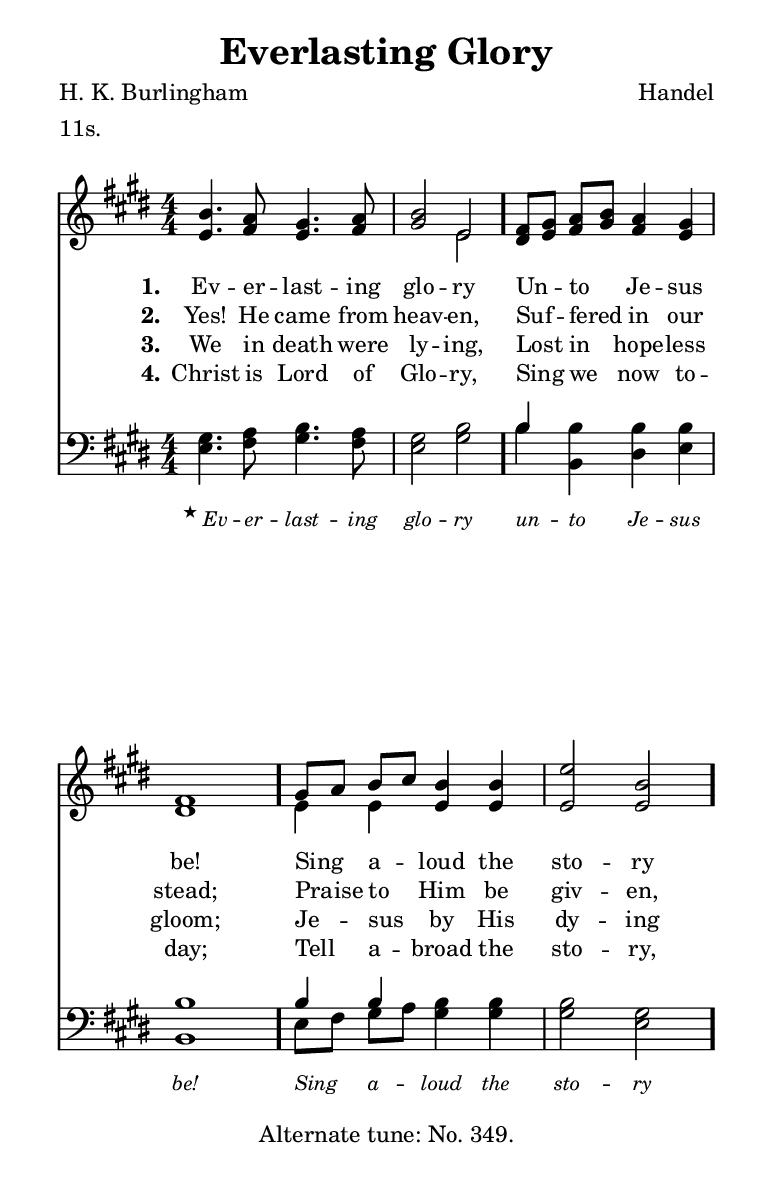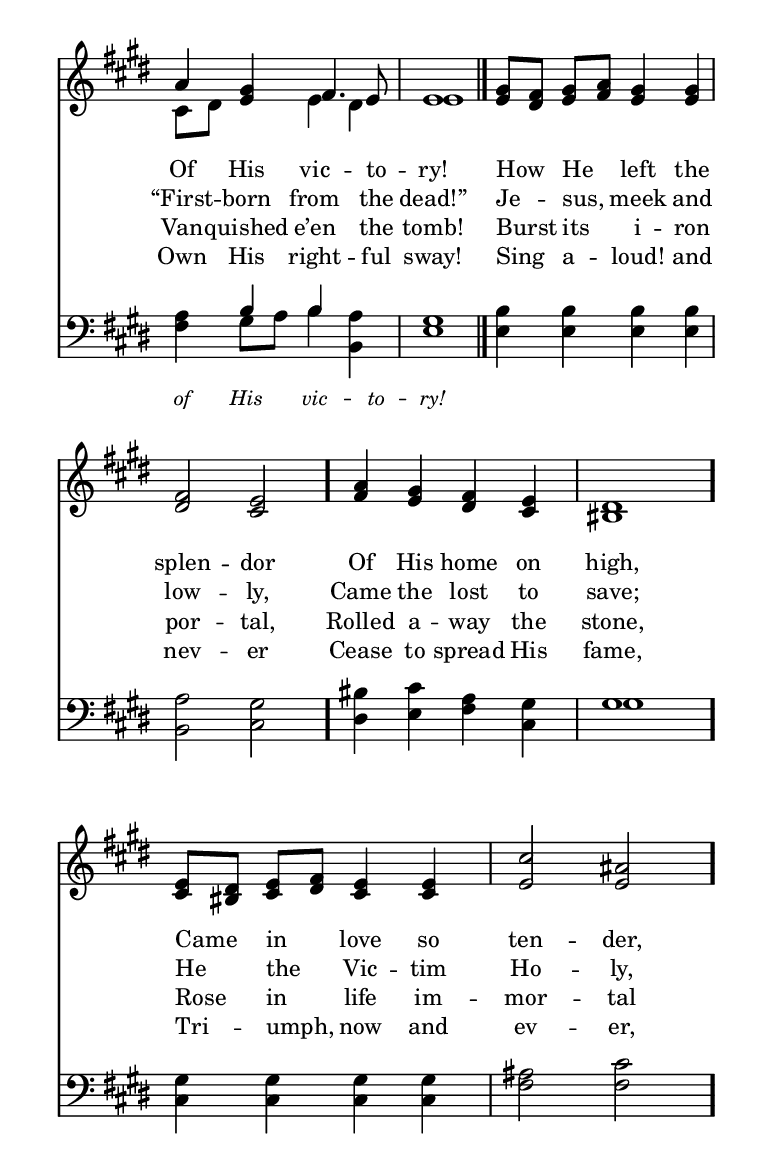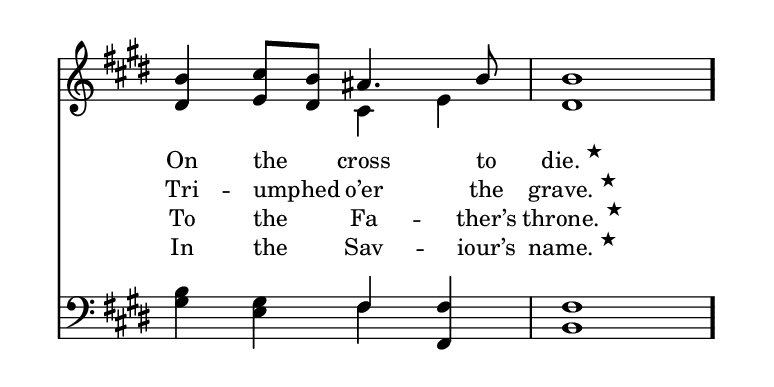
\include "common/global.ily"
\paper {
  \include "common/paper.ily"
  system-count = #(cond (is-eogsized 4) (#t #f))
  oddFooterMarkup = \markup { \fill-line { \on-the-fly \first-page "Alternate tune: No. 349." } }
}

\header{
  hymnnumber = "83"
  title = "Everlasting Glory"
  tunename = "Maccabeus"
  meter = "11s."
  poet = "H. K. Burlingham"
  composer = "Handel"
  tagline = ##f
}

% for fermata in MIDI
ta = { \tempo 4=100 }
tb = { \tempo 4=50  }

patternAA = { c4. c8 c4. c8 | c2 c2 }

patternBA = { c8[ c8] c8[ c8] c4 c4 | c1 }
patternBB = { c4      c4      c4 c4 | c1 }

patternCA = { c8[ c8] c8[ c8] c4 c4 | c2 c2 }
patternCB = { c4      c4      c4 c4 | c2 c2 }

patternDA = { c4      c4 c4. c8 | c1 }
patternDB = { c8[ c8] c4 c4  c4 | c1 }
patternDC = { c4      c4 c4  c4 | c1 }
patternDD = { c4 c8[ c8] c4  c4 | c1 }
patternDE = { c4 c8[ c8] c4. c8 | c1 }

global = {
  \include "common/overrides.ily"
  \override Staff.TimeSignature.style = #'numbered
  \time 4/4
  \override Score.MetronomeMark.transparent = ##t % hide all fermata changes too
  \ta
  \key e \major
  \autoBeamOff
}

notesSopranoA = {
\global
\relative c'' {

  \changePitch \patternAA { b a gis a | b e, }
  \changePitch \patternBA { fis gis a b a gis | fis }
  \changePitch \patternCA { gis a b cis b b | e b }
  \changePitch \patternDA { a gis fis e | e }

  \bar "|."

}
}

notesSopranoB = {
\relative c'' {

  \changePitch \patternCA { gis fis gis a gis gis | fis e }
  \changePitch \patternBB { a gis fis e | dis }
  \changePitch \patternCA { e dis e fis e e | cis' ais }
  \changePitch \patternDE { b cis b ais b | b }

	\bar "."

}
}

notesAltoA = {
\global
\relative e' {

  \changePitch \patternAA { e fis e fis | gis e }
  \changePitch \patternBA { dis e fis gis fis e | dis }
  \changePitch \patternCB { e e e e | e e }
  \changePitch \patternDB { cis dis e e dis | e }

}
}

notesAltoB = {
\relative e' {

  \changePitch \patternCA { e dis e fis e e | dis cis }
  \changePitch \patternBB { fis e dis cis | bis }
  \changePitch \patternCA { cis bis cis dis cis cis | e e }
  \changePitch \patternDD { dis e dis cis e | dis }

}
}

notesTenorA = {
\global
\relative a {

  \changePitch \patternAA { gis a b a | gis b }
  \changePitch \patternBB { b b b b | b }
  \changePitch \patternCB { b b b b | b gis }
  \changePitch \patternDC { a b b a | gis }

}
}

notesTenorB = {
\relative a {

  \changePitch \patternCB { b b b b | a gis }
  \changePitch \patternBB { bis cis a gis | gis }
  \changePitch \patternCB { gis gis gis gis | ais cis }
  \changePitch \patternBB { b gis fis fis | fis }

}
}

notesBassA = {
\global
\relative f {

  \changePitch \patternAA { e fis gis fis | e gis }
  \changePitch \patternBB { b b, dis e | b }
  \changePitch \patternCA { e fis gis a gis gis | gis e }
  \changePitch \patternDD { fis gis a b b, | e }

}
}

notesBassB = {
\relative f {

  \changePitch \patternCB { e e e e | b cis }
  \changePitch \patternBB { dis e fis cis | gis' }
  \changePitch \patternCB { cis, cis cis cis | fis fis }
  \changePitch \patternBB { gis e fis fis, | b }

}
}

Refrain = \lyricmode {

%{HIDE>%} { \override LyricText.font-size = #-1 \override Lyrics.LyricText.font-shape = #'italic } \markup{{\super{★}}Ev} -- er -- last -- ing glo -- ry un -- to Je --  sus be! %{<HIDE%}
%LYRICS Ev -- er -- last -- ing glo -- ry un -- to Je --  sus be!
Sing a -- loud the sto -- ry of His vic -- to -- ry!

}

wordsA = \lyricmode {
\set stanza = "1."

Ev -- er -- last -- ing glo -- ry \bar "."
Un -- to Je --  sus be! \bar "."
Sing a -- loud the sto -- ry \bar "."
Of His vic -- to -- ry! \bar "|."
How He left the splen -- dor \bar "."
Of His home on high, \bar "."
Came in love so ten -- der, \bar "."
On the cross to \markup{ die.{\super{★}}} \bar "."

}

wordsB = \lyricmode {
\set stanza = "2."

Yes! He came from heav -- en,
Suf -- fered in our stead;
Praise to Him be giv -- en,
“First -- born from the dead!”
Je -- sus, meek and low -- ly,
Came the lost to save;
He the Vic -- tim Ho -- ly,
Tri -- umphed o’er the \markup{ grave.{\super{★}}}

}

wordsC = \lyricmode {
\set stanza = "3."

We in death were ly -- ing,
Lost in hope -- less gloom;
Je -- sus by His dy -- ing
Van -- quished e’en the tomb!
Burst its i -- ron por -- tal,
Rolled a -- way the stone,
Rose in life im -- mor -- tal
To the Fa -- ther’s \markup{ throne.{\super{★}}%{workaround for weird bug in getlyrics.pl%}}

}

wordsD = \lyricmode {
\set stanza = "4."

Christ is Lord of Glo -- ry,
Sing we now to -- day;
Tell a -- broad the sto -- ry,
Own His right -- ful sway!
Sing a -- loud! and nev -- er
Cease to spread His fame,
Tri -- umph, now and ev -- er,
In the Sav -- iour’s \markup{ name.{\super{★}}}

}

\score {
  \context ChoirStaff <<
    \context Staff = upper <<
      \set Staff.autoBeaming = ##f
      \set ChoirStaff.systemStartDelimiter = #'SystemStartBar
      \partcombine #'(2 . 9) { \notesSopranoA \notesSopranoB } { \notesAltoA \notesAltoB }
      \context NullVoice = sopranos { \voiceOne { \notesSopranoA \notesSopranoB } }
      \context NullVoice = altos { \voiceTwo { \notesAltoA \notesAltoB } }
      \context Lyrics = one   \lyricsto sopranos \wordsA
      \context Lyrics = two   \lyricsto sopranos \wordsB
      \context Lyrics = three \lyricsto sopranos \wordsC
      \context Lyrics = four  \lyricsto sopranos \wordsD
    >>
    \context Staff = men <<
      \set Staff.autoBeaming = ##f
      \clef bass
      \set ChoirStaff.printPartCombineTexts = ##f
      \partcombine #'(2 . 9) { \notesTenorA \notesTenorB } { \notesBassA \notesBassB }
      \context NullVoice = tenors { \voiceOne { \notesTenorA \notesTenorB } }
      \context NullVoice = basses { \voiceTwo { \notesBassA \notesBassB } }
    >>
	\new Lyrics \with { alignBelowContext = men } \lyricsto sopranos \Refrain
  >>
  \layout {
    \include "common/layout.ily"
  }
}

\score {
  \context ChoirStaff <<
    \context Staff = upper <<
      \set Staff.autoBeaming = ##f
      \set ChoirStaff.systemStartDelimiter = #'SystemStartBar
      \context Voice  = sopranos { \voiceOne { \notesSopranoA \notesSopranoB \notesSopranoA } }
      \context Voice  = altos { \voiceTwo { \notesAltoA \notesAltoB \notesAltoA } }
    >>
    \context Staff = men <<
      \set Staff.autoBeaming = ##f
      \clef bass
      \context Voice  = tenors { \voiceOne { \notesTenorA \notesTenorB \notesTenorA } }
      \context Voice  = basses { \voiceTwo { \notesBassA \notesBassB \notesBassA } }
    >>
  >>
  \midi{
    \include "common/midi.ily"
  }
}

\version "2.19.49"  % necessary for upgrading to future LilyPond versions.

% vi:set et ts=2 sw=2 ai nocindent syntax=lilypond:
